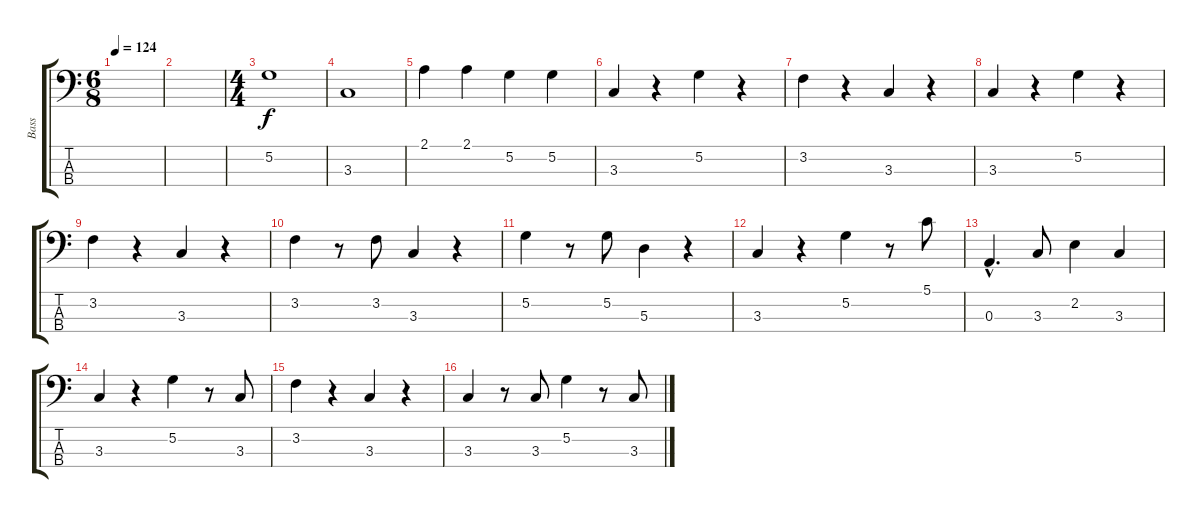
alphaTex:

\track ("Bass" "Bass") {instrument electricbassfinger}
\staff {score tabs}
\tuning (G2 D2 A1 E1) {hide}
\ts (6 8)
\tempo 124
\clef f4
\ks c
|
|
\ts (4 4)
5.2.1 |
3.3.1 |
2.1.4 2.1.4 5.2.4 5.2.4 |
3.3.4 r.4 5.2.4 r.4 |
3.2.4 r.4 3.3.4 r.4 |
3.3.4 r.4 5.2.4 r.4 |
3.2.4 r.4 3.3.4 r.4 |
3.2.4 r.8 3.2.8 3.3.4 r.4 |
5.2.4 r.8 5.2.8 5.3.4 r.4 |
3.3.4 r.4 5.2.4 r.8 5.1.8 |
0.3{hac}.4{d} 3.3.8 2.2.4 3.3.4 |
3.3.4 r.4 5.2.4 r.8 3.3.8 |
3.2.4 r.4 3.3.4 r.4 |
3.3.4 r.8 3.3.8 5.2.4 r.8 3.3.8
